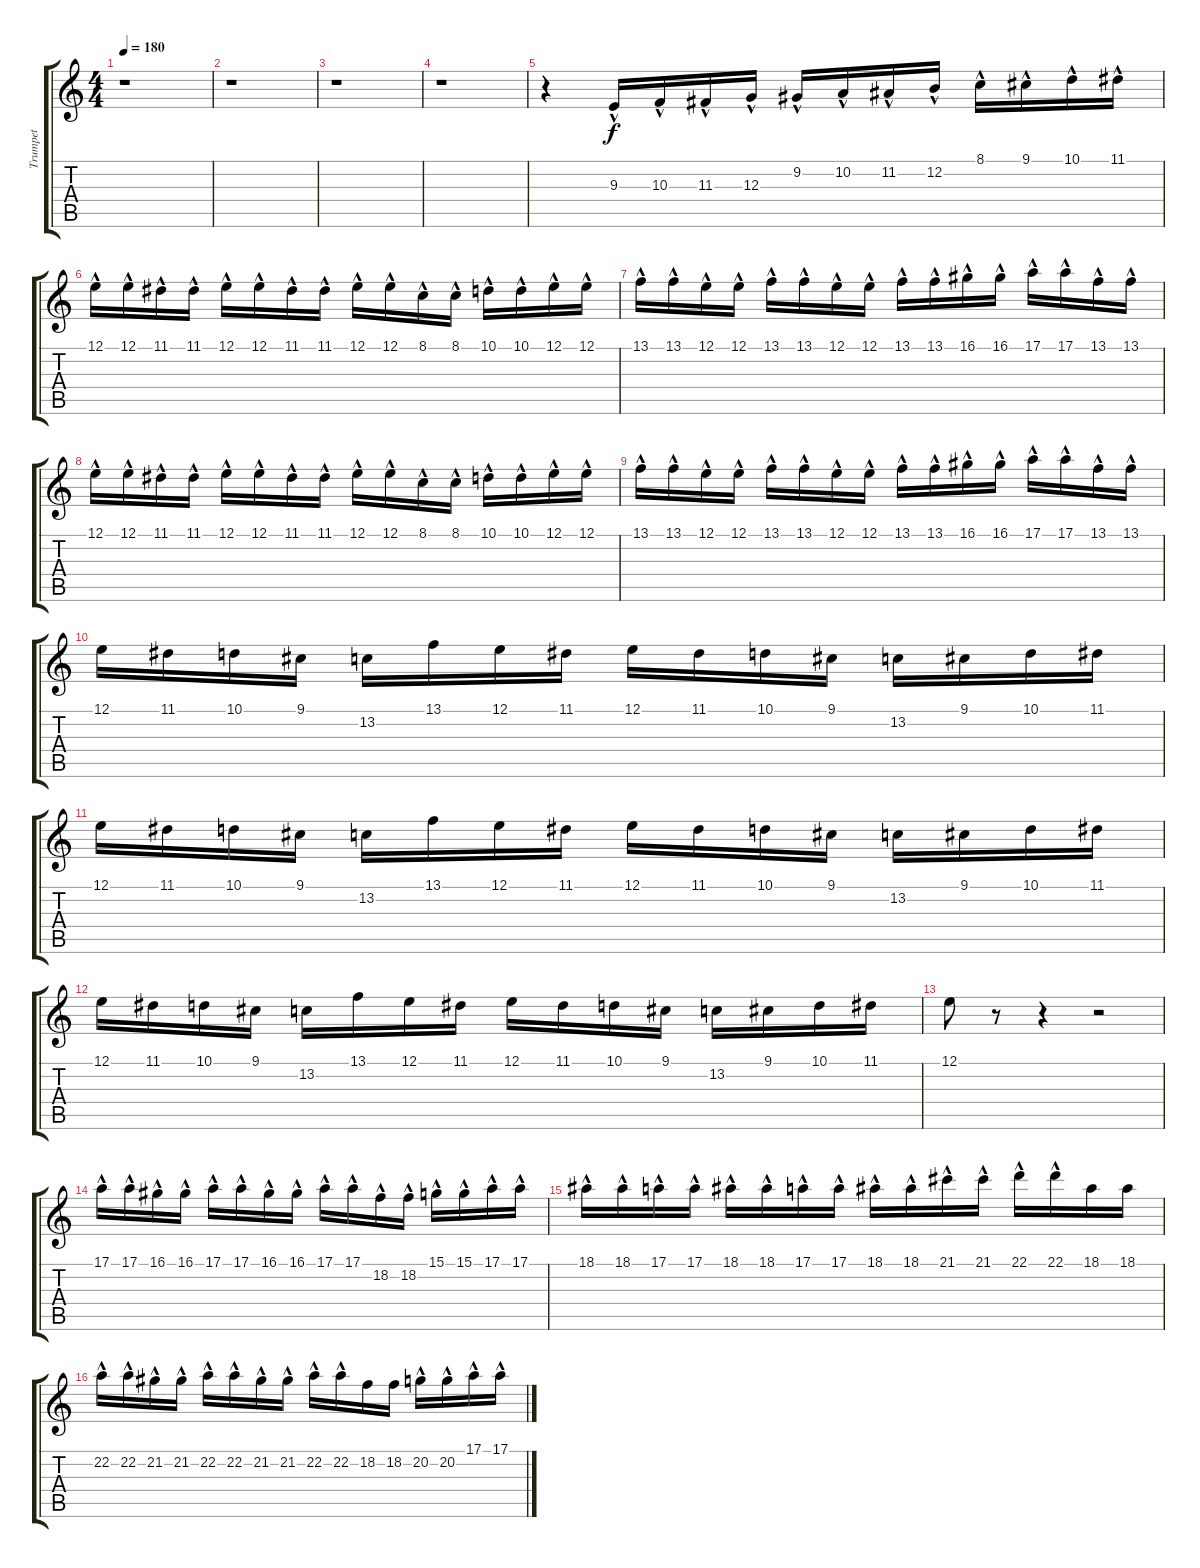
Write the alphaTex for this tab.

\track ("Trumpet" "Trumpet") {instrument trumpet}
\staff {score tabs}
\tuning (E4 B3 G3 D3 A2 E2) {hide}
\ts (4 4)
\tempo 180
\clef g2
\ks c
r.1{dy f instrument trumpet} |
r.1 |
r.1 |
r.1 |
r.4 9.3{hac}.16 10.3{hac}.16 11.3{hac}.16 12.3{hac}.16 9.2{hac}.16 10.2{hac}.16 11.2{hac}.16 12.2{hac}.16 8.1{hac}.16 9.1{hac}.16 10.1{hac}.16 11.1{hac}.16 |
12.1{hac}.16 12.1{hac}.16 11.1{hac}.16 11.1{hac}.16 12.1{hac}.16 12.1{hac}.16 11.1{hac}.16 11.1{hac}.16 12.1{hac}.16 12.1{hac}.16 8.1{hac}.16 8.1{hac}.16 10.1{hac}.16 10.1{hac}.16 12.1{hac}.16 12.1{hac}.16 |
13.1{hac}.16 13.1{hac}.16 12.1{hac}.16 12.1{hac}.16 13.1{hac}.16 13.1{hac}.16 12.1{hac}.16 12.1{hac}.16 13.1{hac}.16 13.1{hac}.16 16.1{hac}.16 16.1{hac}.16 17.1{hac}.16 17.1{hac}.16 13.1{hac}.16 13.1{hac}.16 |
12.1{hac}.16 12.1{hac}.16 11.1{hac}.16 11.1{hac}.16 12.1{hac}.16 12.1{hac}.16 11.1{hac}.16 11.1{hac}.16 12.1{hac}.16 12.1{hac}.16 8.1{hac}.16 8.1{hac}.16 10.1{hac}.16 10.1{hac}.16 12.1{hac}.16 12.1{hac}.16 |
13.1{hac}.16 13.1{hac}.16 12.1{hac}.16 12.1{hac}.16 13.1{hac}.16 13.1{hac}.16 12.1{hac}.16 12.1{hac}.16 13.1{hac}.16 13.1{hac}.16 16.1{hac}.16 16.1{hac}.16 17.1{hac}.16 17.1{hac}.16 13.1{hac}.16 13.1{hac}.16 |
12.1.16 11.1.16 10.1.16 9.1.16 13.2.16 13.1.16 12.1.16 11.1.16 12.1.16 11.1.16 10.1.16 9.1.16 13.2.16 9.1.16 10.1.16 11.1.16 |
12.1.16 11.1.16 10.1.16 9.1.16 13.2.16 13.1.16 12.1.16 11.1.16 12.1.16 11.1.16 10.1.16 9.1.16 13.2.16 9.1.16 10.1.16 11.1.16 |
12.1.16 11.1.16 10.1.16 9.1.16 13.2.16 13.1.16 12.1.16 11.1.16 12.1.16 11.1.16 10.1.16 9.1.16 13.2.16 9.1.16 10.1.16 11.1.16 |
12.1.8 r.8 r.4 r.2 |
17.1{hac}.16 17.1{hac}.16 16.1{hac}.16 16.1{hac}.16 17.1{hac}.16 17.1{hac}.16 16.1{hac}.16 16.1{hac}.16 17.1{hac}.16 17.1{hac}.16 18.2{hac}.16 18.2{hac}.16 15.1{hac}.16 15.1{hac}.16 17.1{hac}.16 17.1{hac}.16 |
18.1{hac}.16 18.1{hac}.16 17.1{hac}.16 17.1{hac}.16 18.1{hac}.16 18.1{hac}.16 17.1{hac}.16 17.1{hac}.16 18.1{hac}.16 18.1{hac}.16 21.1{hac}.16 21.1{hac}.16 22.1{hac}.16 22.1{hac}.16 18.1.16 18.1.16 |
22.2{hac}.16 22.2{hac}.16 21.2{hac}.16 21.2{hac}.16 22.2{hac}.16 22.2{hac}.16 21.2{hac}.16 21.2{hac}.16 22.2{hac}.16 22.2{hac}.16 18.2.16 18.2.16 20.2{hac}.16 20.2{hac}.16 17.1{hac}.16 17.1{hac}.16
